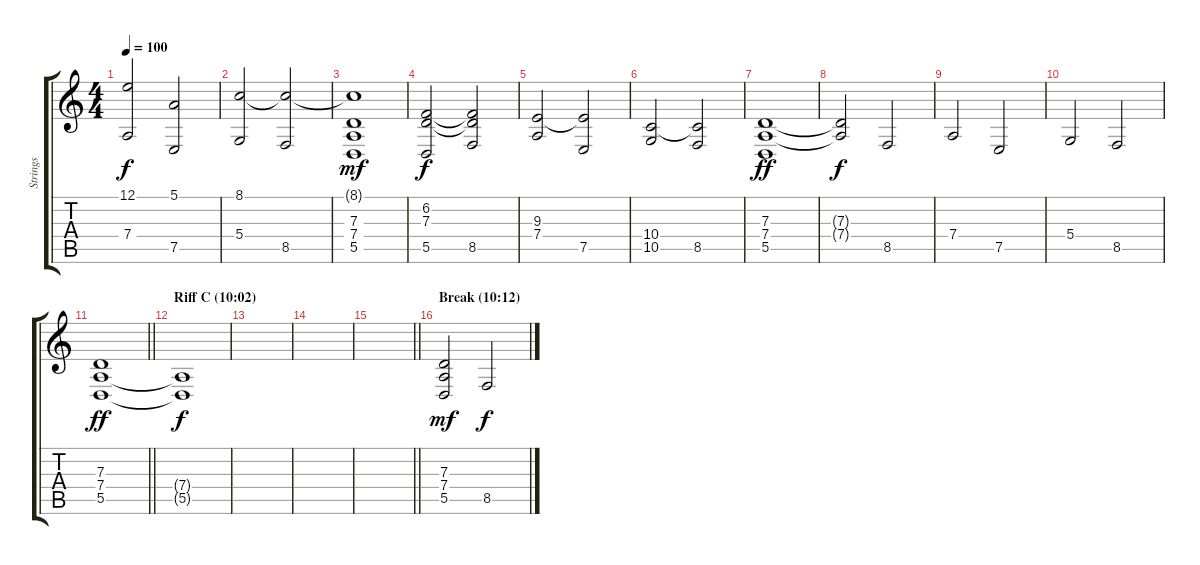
\track ("Strings" "Strings") {instrument stringensemble1}
\staff {score tabs}
\tuning (E4 B3 G3 D3 A2 E2) {hide}
\ts (4 4)
\tempo 100
\clef g2
\ks c
(12.1 7.4).2{dy f} (5.1 7.5).2 |
(8.1 5.4).2 (8.1{t} 8.5).2 |
(8.1{t} 7.3 7.4 5.5).1{dy mf} |
(6.2 7.3 5.5).2{dy f} (6.2{t} 7.3{t} 8.5).2 |
(9.3 7.4).2 (9.3{t} 7.5).2 |
(10.4 10.5).2 (10.4{t} 8.5).2 |
(7.3 7.4 5.5).1{dy ff} |
(7.3{t} 7.4{t}).2{dy f} 8.5.2 |
7.4.2 7.5.2 |
5.4.2 8.5.2 |
\barLineRight lightlight
(7.3 7.4 5.5).1{dy ff} |
\section ("" "Riff C (10:02)")
(7.4{t} 5.5{t}).1{dy f} |
|
|
\barLineRight lightlight
|
\section ("" "Break (10:12)")
(7.3 7.4 5.5).2{dy mf} 8.5.2{dy f}
